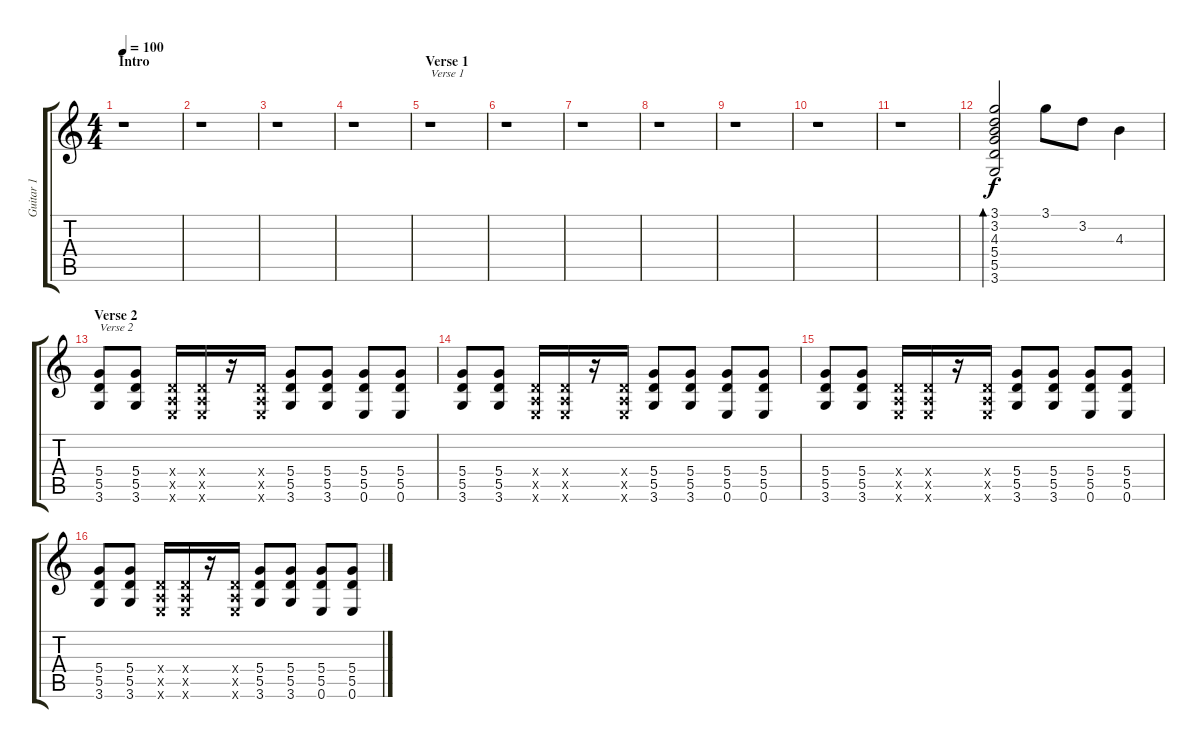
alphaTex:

\track ("Guitar 1" "Guitar 1") {instrument distortionguitar}
\staff {score tabs}
\tuning (E4 B3 G3 D3 A2 E2) {hide}
\ts (4 4)
\section ("" "Intro")
\tempo 100
\clef g2
\ks c
r.1{dy f instrument distortionguitar} |
r.1 |
r.1 |
r.1 |
\section ("" "Verse 1")
r.1{txt "Verse 1"} |
r.1 |
r.1 |
r.1 |
r.1 |
r.1 |
r.1 |
(3.1 3.2 4.3 5.4 5.5 3.6).2{bd 240} 3.1.8 3.2.8 4.3.4 |
\section ("" "Verse 2")
(5.4 5.5 3.6).8{txt "Verse 2"} (5.4 5.5 3.6).8 (0.4{x} 0.5{x} 0.6{x}).16 (0.4{x} 0.5{x} 0.6{x}).16 r.16 (0.4{x} 0.5{x} 0.6{x}).16 (5.4 5.5 3.6).8 (5.4 5.5 3.6).8 (5.4 5.5 0.6).8 (5.4 5.5 0.6).8 |
(5.4 5.5 3.6).8 (5.4 5.5 3.6).8 (0.4{x} 0.5{x} 0.6{x}).16 (0.4{x} 0.5{x} 0.6{x}).16 r.16 (0.4{x} 0.5{x} 0.6{x}).16 (5.4 5.5 3.6).8 (5.4 5.5 3.6).8 (5.4 5.5 0.6).8 (5.4 5.5 0.6).8 |
(5.4 5.5 3.6).8 (5.4 5.5 3.6).8 (0.4{x} 0.5{x} 0.6{x}).16 (0.4{x} 0.5{x} 0.6{x}).16 r.16 (0.4{x} 0.5{x} 0.6{x}).16 (5.4 5.5 3.6).8 (5.4 5.5 3.6).8 (5.4 5.5 0.6).8 (5.4 5.5 0.6).8 |
(5.4 5.5 3.6).8 (5.4 5.5 3.6).8 (0.4{x} 0.5{x} 0.6{x}).16 (0.4{x} 0.5{x} 0.6{x}).16 r.16 (0.4{x} 0.5{x} 0.6{x}).16 (5.4 5.5 3.6).8 (5.4 5.5 3.6).8 (5.4 5.5 0.6).8 (5.4 5.5 0.6).8
